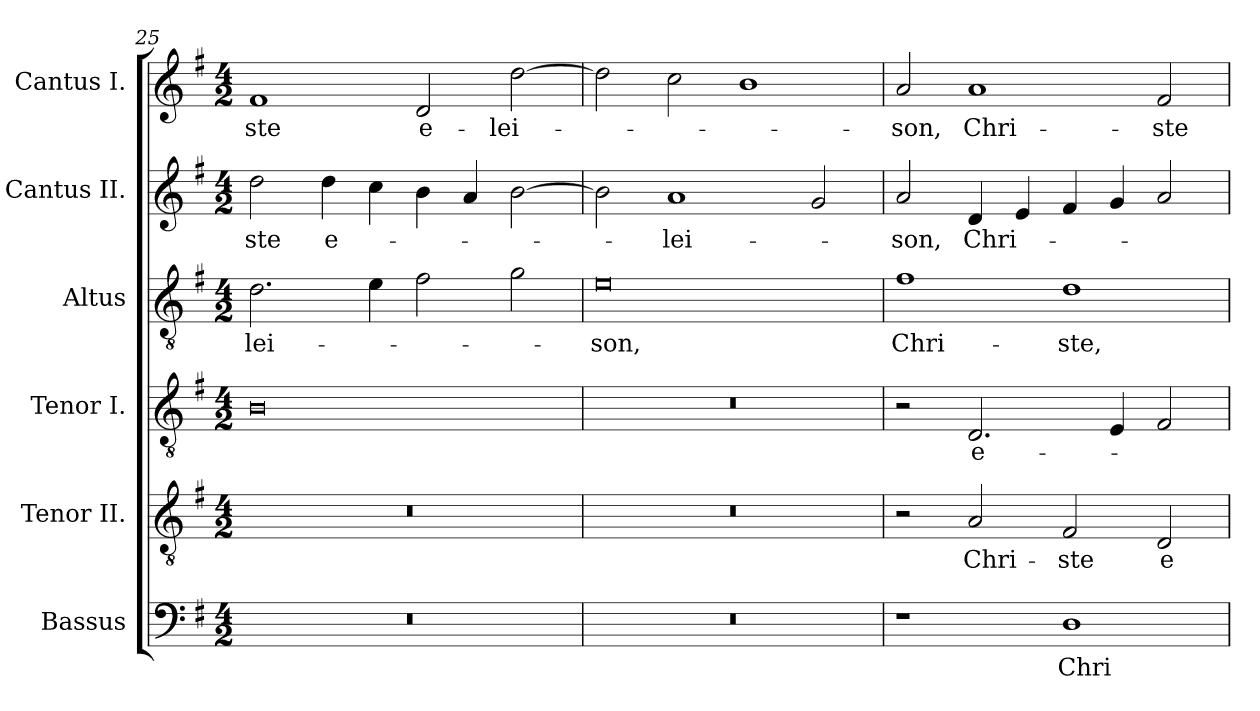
**kern	**text	**kern	**text	**kern	**text	**kern	**text	**kern	**text	**kern	**text
*part6	*part6	*part5	*part5	*part4	*part4	*part3	*part3	*part2	*part2	*part1	*part1
*staff6	*staff6	*staff5	*staff5	*staff4	*staff4	*staff3	*staff3	*staff2	*staff2	*staff1	*staff1
*I"Bassus	*	*I"Tenor II.	*	*I"Tenor I.	*	*I"Altus	*	*I"Cantus II.	*	*I"Cantus I.	*
*I'B.	*	*I'T. II.	*	*I'T. I.	*	*I'A.	*	*I'C. II	*	*I'C. I	*
*clefF4	*	*clefGv2	*	*clefGv2	*	*clefGv2	*	*clefG2	*	*clefG2	*
*	*	*ITrd7c12	*	*ITrd7c12	*	*ITrd7c12	*	*	*	*	*
*k[f#]	*	*k[f#]	*	*k[f#]	*	*k[f#]	*	*k[f#]	*	*k[f#]	*
*G:	*	*G:	*	*G:	*	*G:	*	*G:	*	*G:	*
*M4/2	*	*M4/2	*	*M4/2	*	*M4/2	*	*M4/2	*	*M4/2	*
=25	=25	=25	=25	=25	=25	=25	=25	=25	=25	=25	=25
!LO:N:vis=1	!	!LO:N:vis=1	!	!	!	!	!	!	!	!	!
!	!	!	!	!	!	!	!LO:LY:b:color=#000000	!	!	!	!
!	!	!	!	!	!	!	!	!	!LO:LY:b:color=#000000	!	!
!	!	!	!	!	!	!	!	!	!	!	!LO:LY:b:color=#000000
0r	.	0r	.	0BBi	.	2.Di\	-lei-	2ddi\	-ste	1f#i	-ste
!	!	!	!	!	!	!	!	!	!LO:LY:b:color=#000000	!	!
.	.	.	.	.	.	.	.	4ddi\	e-	.	.
.	.	.	.	.	.	4Ei\	.	4cci\	.	.	.
!	!	!	!	!	!	!	!	!	!	!	!LO:LY:b:color=#000000
.	.	.	.	.	.	2F#i\	.	4bi\	.	2di/	e-
.	.	.	.	.	.	.	.	4ai/	.	.	.
!	!	!	!	!	!	!	!	!	!	!	!LO:LY:b:color=#000000
.	.	.	.	.	.	2Gi\	.	[2bi\	.	[2ddi\	-lei-
!!LO:LB:g=z
=26	=26	=26	=26	=26	=26	=26	=26	=26	=26	=26	=26
!LO:N:vis=1	!	!LO:N:vis=1	!	!LO:N:vis=1	!	!	!	!	!	!	!
!	!	!	!	!	!	!	!LO:LY:b:color=#000000	!	!	!	!
0r	.	0r	.	0r	.	0Ei	-son,	2bi\]	.	2ddi\]	.
!	!	!	!	!	!	!	!	!	!LO:LY:b:color=#000000	!	!
.	.	.	.	.	.	.	.	1ai	-lei-	2cci\	.
.	.	.	.	.	.	.	.	.	.	1bi	.
.	.	.	.	.	.	.	.	2gi/	.	.	.
=27	=27	=27	=27	=27	=27	=27	=27	=27	=27	=27	=27
!	!	!	!	!	!	!	!LO:LY:b:color=#000000	!	!	!	!
!	!	!	!	!	!	!	!	!	!LO:LY:b:color=#000000	!	!
!	!	!	!	!	!	!	!	!	!	!	!LO:LY:b:color=#000000
1r	.	2r	.	2r	.	1F#i	Chri-	2ai/	-son,	2ai/	-son,
!	!	!	!LO:LY:b:color=#000000	!	!	!	!	!	!	!	!
!	!	!	!	!	!LO:LY:b:color=#000000	!	!	!	!	!	!
!	!	!	!	!	!	!	!	!	!LO:LY:b:color=#000000	!	!
!	!	!	!	!	!	!	!	!	!	!	!LO:LY:b:color=#000000
.	.	2AAi/	Chri-	2.DDi/	e-	.	.	4di/	Chri-	1ai	Chri-
.	.	.	.	.	.	.	.	4ei/	.	.	.
!	!LO:LY:b:color=#000000	!	!	!	!	!	!	!	!	!	!
!	!	!	!LO:LY:b:color=#000000	!	!	!	!	!	!	!	!
!	!	!	!	!	!	!	!LO:LY:b:color=#000000	!	!	!	!
1Di	Chri-	2FF#i/	-ste	.	.	1Di	-ste,	4f#i/	.	.	.
.	.	.	.	4EEi/	.	.	.	4gi/	.	.	.
!	!	!	!LO:LY:b:color=#000000	!	!	!	!	!	!	!	!
!	!	!	!	!	!	!	!	!	!	!	!LO:LY:b:color=#000000
.	.	2DDi/	e-	2FF#i/	.	.	.	2ai/	.	2f#i/	-ste
=	=	=	=	=	=	=	=	=	=	=	=
*-	*-	*-	*-	*-	*-	*-	*-	*-	*-	*-	*-
